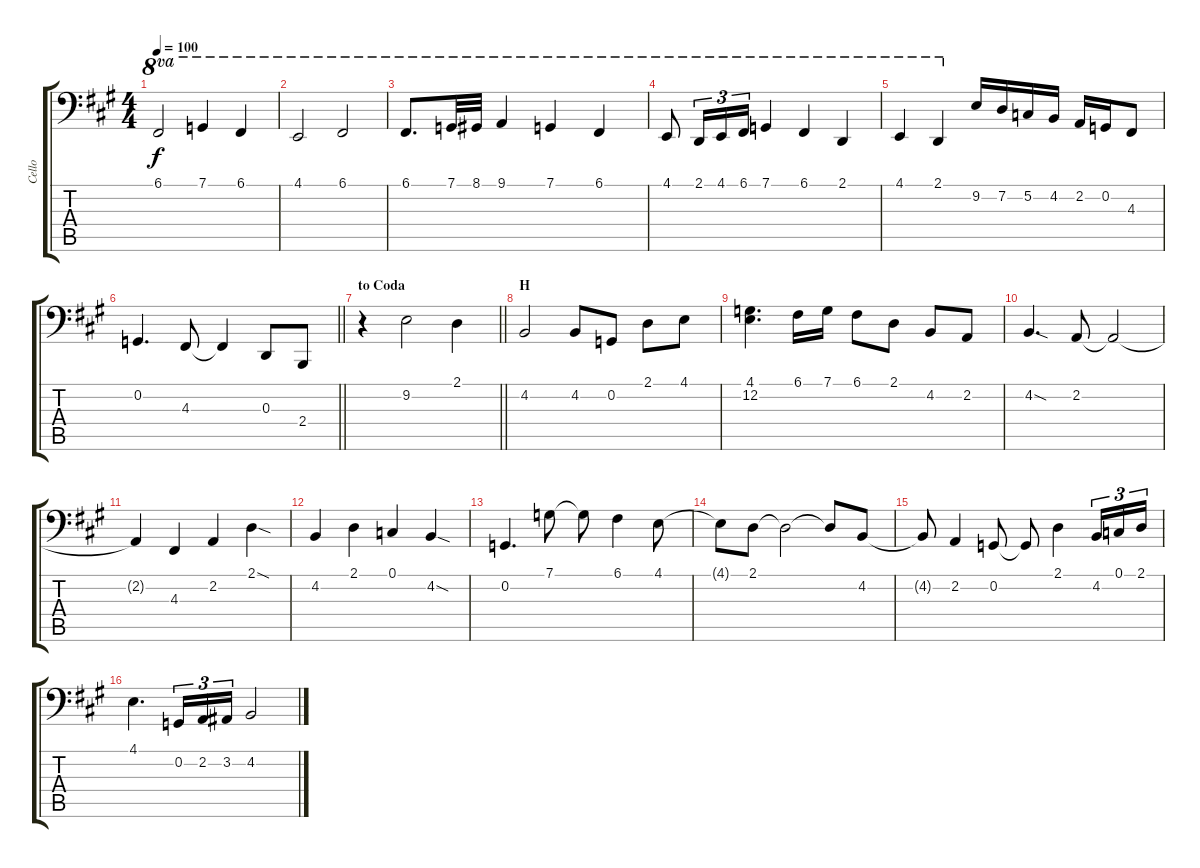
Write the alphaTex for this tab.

\track ("Cello" "Cello") {instrument cello}
\staff {score tabs}
\tuning (C3 G2 D2 A1 E1 B0) {hide}
\ts (4 4)
\tempo 100
\clef f4
\ks a
6.1.2{ot 8va dy f} 7.1.4{ot 8va} 6.1.4{ot 8va} |
4.1.2{ot 8va} 6.1.2{ot 8va} |
6.1.8{d ot 8va} 7.1.32{ot 8va} 8.1.32{ot 8va} 9.1.4{ot 8va} 7.1.4{ot 8va} 6.1.4{ot 8va} |
4.1.8{ot 8va} 2.1.16{tu (3 2) ot 8va} 4.1.16{tu (3 2) ot 8va} 6.1.16{tu (3 2) ot 8va} 7.1.4{ot 8va} 6.1.4{ot 8va} 2.1.4{ot 8va} |
4.1.4{ot 8va} 2.1.4{ot 8va} 9.2.16 7.2.16 5.2.16 4.2.16 2.2.16 0.2.16 4.3.8 |
\barLineRight lightlight
0.2.4{d} 4.3.8 4.3{t}.4 0.3.8 2.4.8 |
\section ("" "to Coda")
\barLineRight lightlight
r.4 9.2.2{volume 8} 2.1.4{volume 11} |
\section ("" "H")
4.2.2 4.2.8 0.2.8 2.1.8 4.1.8 |
(4.1 12.2).4{d} 6.1.16 7.1.16 6.1.8 2.1.8 4.2.8 2.2.8 |
4.2{sod}.4{d} 2.2.8 2.2{t}.2 |
2.2{t}.4 4.3.4 2.2.4 2.1{sod}.4 |
4.2.4 2.1.4 0.1.4 4.2{sod}.4 |
0.2.4{d} 7.1.8 7.1{t}.8 6.1.4 4.1.8 |
4.1{t}.8 2.1.8 2.1{t}.2 2.1{t}.8 4.2.8 |
4.2{t}.8 2.2.4 0.2.8 0.2{t}.8 2.1.4 4.2.16{tu (3 2)} 0.1.16{tu (3 2)} 2.1.16{tu (3 2)} |
4.1.4{d} 0.2.16{tu (3 2)} 2.2.16{tu (3 2)} 3.2.16{tu (3 2)} 4.2.2
